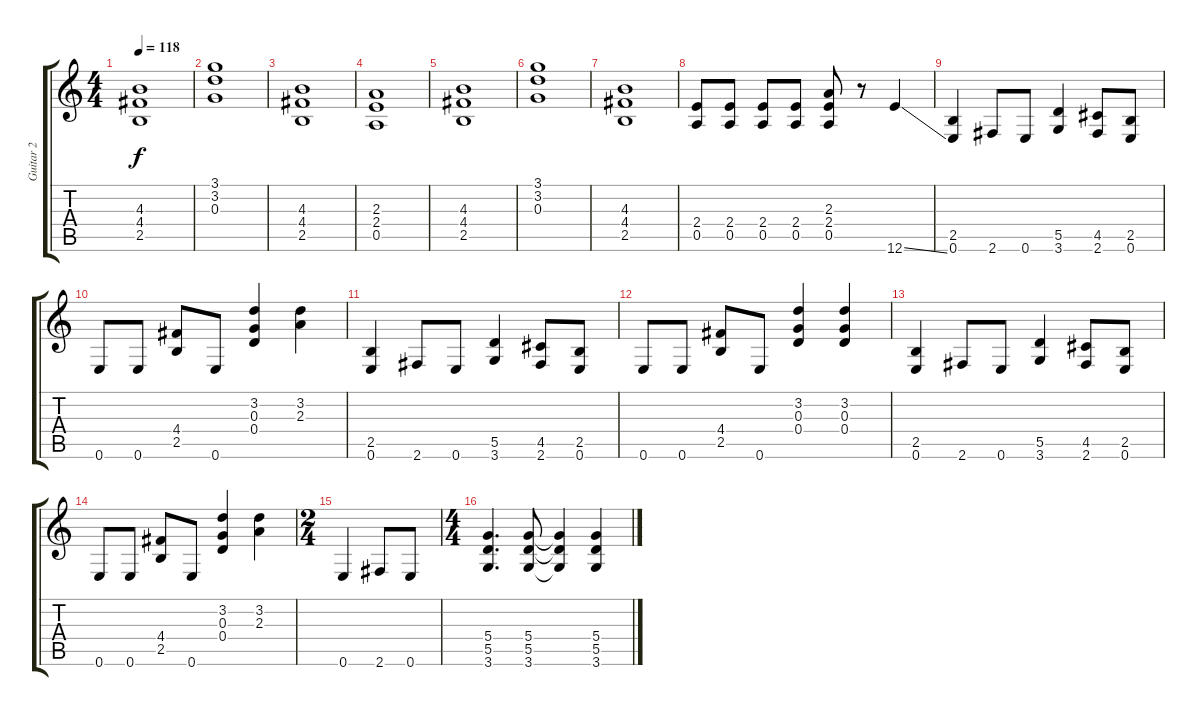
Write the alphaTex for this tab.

\track ("Guitar 2" "Guitar 2") {instrument distortionguitar}
\staff {score tabs}
\tuning (E4 B3 G3 D3 A2 E2) {hide}
\ts (4 4)
\tempo 118
\clef g2
\ks c
(4.3 4.4 2.5).1{dy f} |
(3.1 3.2 0.3).1 |
(4.3 4.4 2.5).1 |
(2.3 2.4 0.5).1 |
(4.3 4.4 2.5).1 |
(3.1 3.2 0.3).1 |
(4.3 4.4 2.5).1 |
(2.4 0.5).8 (2.4 0.5).8 (2.4 0.5).8 (2.4 0.5).8 (2.3 2.4 0.5).8 r.8 12.6{ss}.4 |
(2.5 0.6).4 2.6.8 0.6.8 (5.5 3.6).4 (4.5 2.6).8 (2.5 0.6).8 |
0.6.8 0.6.8 (4.4 2.5).8 0.6.8 (3.2 0.3 0.4).4 (3.2 2.3).4 |
(2.5 0.6).4 2.6.8 0.6.8 (5.5 3.6).4 (4.5 2.6).8 (2.5 0.6).8 |
0.6.8 0.6.8 (4.4 2.5).8 0.6.8 (3.2 0.3 0.4).4 (3.2 0.3 0.4).4 |
(2.5 0.6).4 2.6.8 0.6.8 (5.5 3.6).4 (4.5 2.6).8 (2.5 0.6).8 |
0.6.8 0.6.8 (4.4 2.5).8 0.6.8 (3.2 0.3 0.4).4 (3.2 2.3).4 |
\ts (2 4)
0.6.4 2.6.8 0.6.8 |
\ts (4 4)
(5.4 5.5 3.6).4{d} (5.4 5.5 3.6).8 (5.4{t} 5.5{t} 3.6{t}).4 (5.4 5.5 3.6).4
